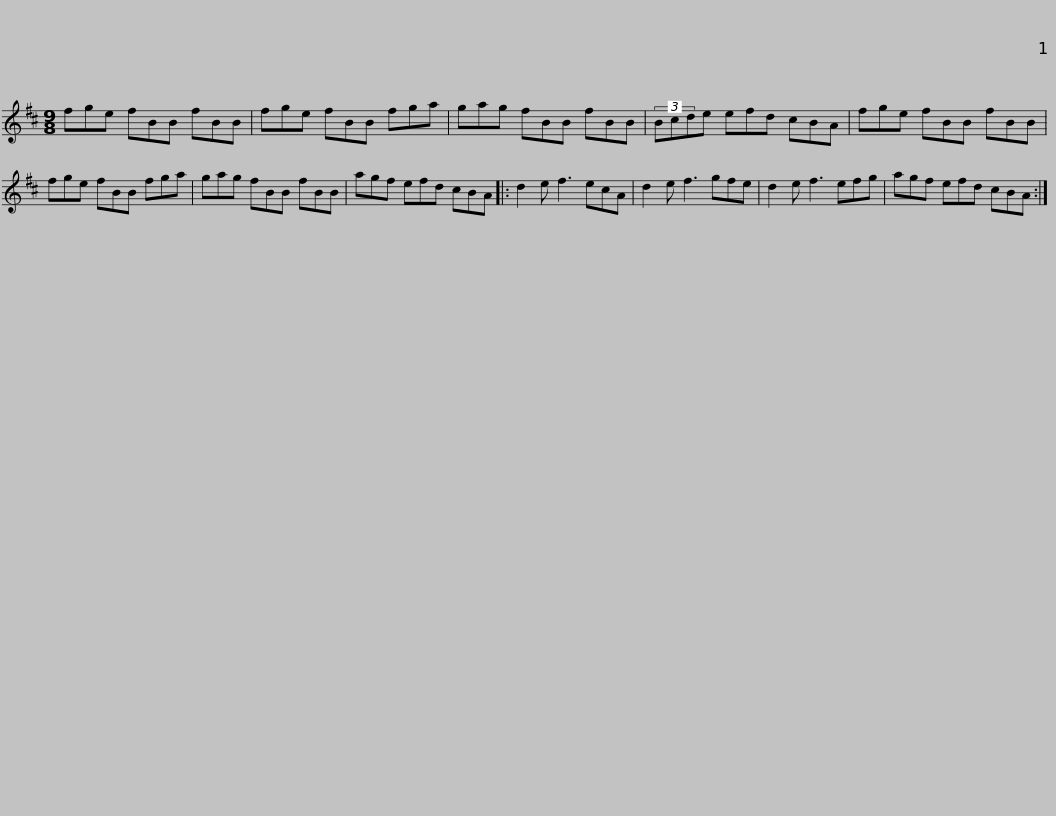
X:1
L:1/8
M:9/8
I:linebreak $
K:Bmin
V:1 treble
V:1
 fge fBB fBB | fge fBB fga | gag fBB fBB | (3Bcde efd cBA |$ fge fBB fBB | %5
 fge fBB fga | gag fBB fBB | agf efd cBA |: d2 e f3 ecA |$ d2 e f3 gfe | %10
 d2 e f3 efg | agf efd cBA :| %12
